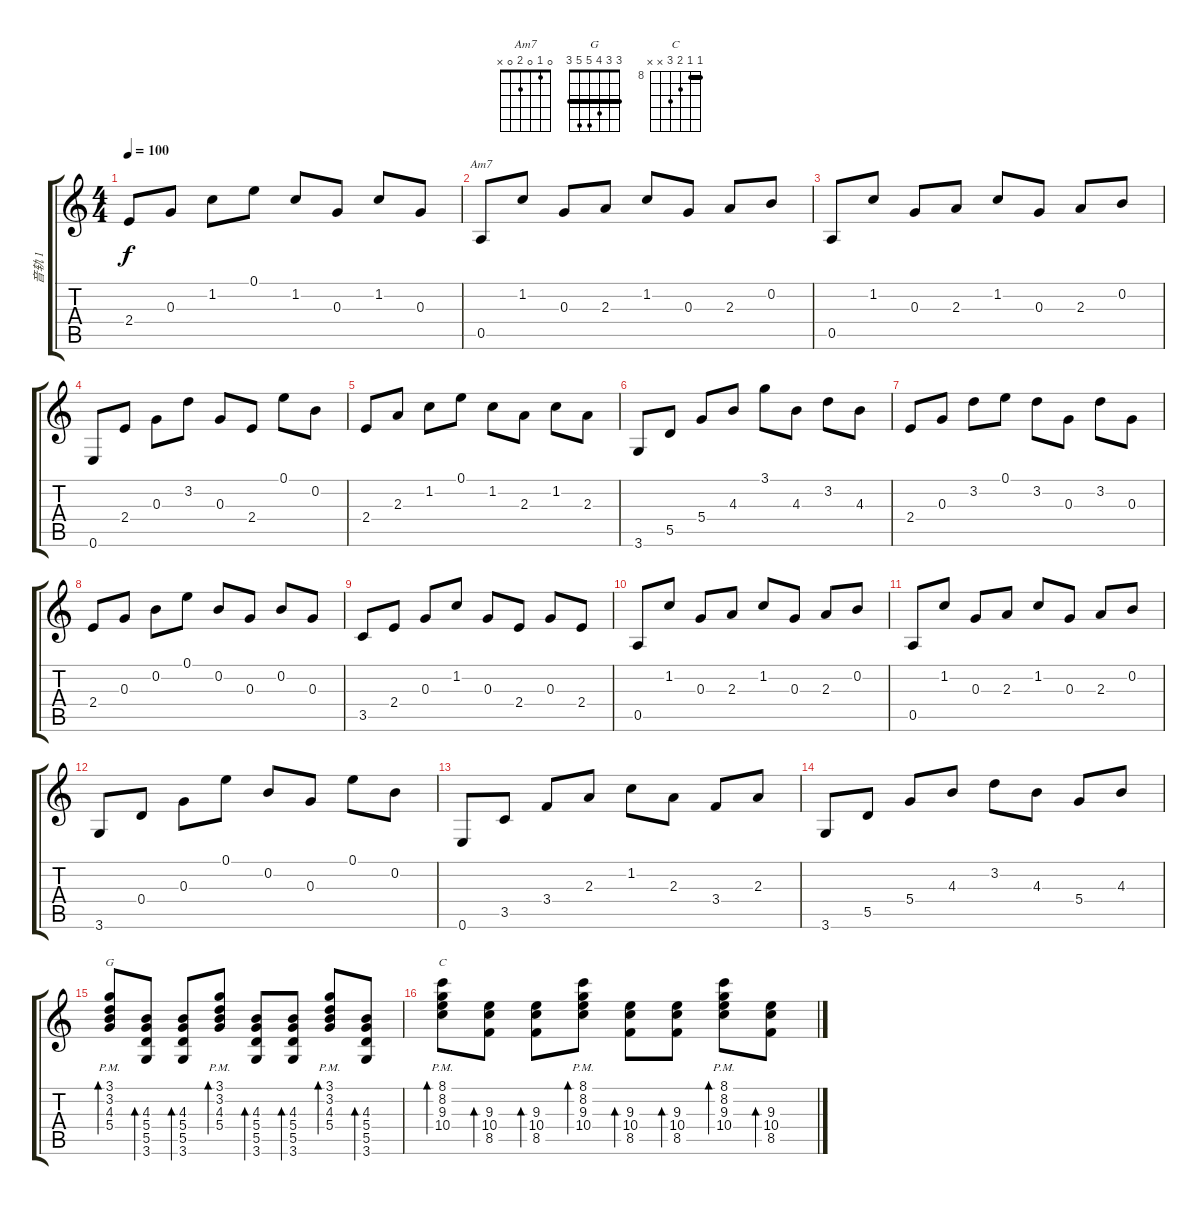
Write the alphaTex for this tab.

\track ("音轨 1" "音轨 1") {instrument acousticguitarsteel}
\staff {score tabs}
\tuning (E4 B3 G3 D3 A2 E2) {hide}
\chord ("Am7" 0 1 0 2 0 x)
\chord ("G" 3 3 4 5 5 3) {barre 3}
\chord ("C" 8 8 9 10 x x) {firstfret 8 barre 8}
\ts (4 4)
\tempo 100
\clef g2
\ks c
2.4.8{dy f} 0.3.8 1.2.8 0.1.8 1.2.8 0.3.8 1.2.8 0.3.8 |
0.5.8{ch "Am7"} 1.2.8 0.3.8 2.3.8 1.2.8 0.3.8 2.3.8 0.2.8 |
0.5.8 1.2.8 0.3.8 2.3.8 1.2.8 0.3.8 2.3.8 0.2.8 |
0.6.8 2.4.8 0.3.8 3.2.8 0.3.8 2.4.8 0.1.8 0.2.8 |
2.4.8 2.3.8 1.2.8 0.1.8 1.2.8 2.3.8 1.2.8 2.3.8 |
3.6.8 5.5.8 5.4.8 4.3.8 3.1.8 4.3.8 3.2.8 4.3.8 |
2.4.8 0.3.8 3.2.8 0.1.8 3.2.8 0.3.8 3.2.8 0.3.8 |
2.4.8 0.3.8 0.2.8 0.1.8 0.2.8 0.3.8 0.2.8 0.3.8 |
3.5.8 2.4.8 0.3.8 1.2.8 0.3.8 2.4.8 0.3.8 2.4.8 |
0.5.8 1.2.8 0.3.8 2.3.8 1.2.8 0.3.8 2.3.8 0.2.8 |
0.5.8 1.2.8 0.3.8 2.3.8 1.2.8 0.3.8 2.3.8 0.2.8 |
3.6.8 0.4.8 0.3.8 0.1.8 0.2.8 0.3.8 0.1.8 0.2.8 |
0.6.8 3.5.8 3.4.8 2.3.8 1.2.8 2.3.8 3.4.8 2.3.8 |
3.6.8 5.5.8 5.4.8 4.3.8 3.2.8 4.3.8 5.4.8 4.3.8 |
(3.1{pm} 3.2{pm} 4.3{pm} 5.4{pm}).8{bd 60 ch "G"} (4.3 5.4 5.5 3.6).8{bd 60} (4.3 5.4 5.5 3.6).8{bd 60} (3.1{pm} 3.2{pm} 4.3{pm} 5.4{pm}).8{bd 60} (4.3 5.4 5.5 3.6).8{bd 60} (4.3 5.4 5.5 3.6).8{bd 60} (3.1 3.2{pm} 4.3{pm} 5.4{pm}).8{bd 60} (4.3 5.4 5.5 3.6).8{bd 60} |
(8.1{pm} 8.2{pm} 9.3{pm} 10.4{pm}).8{bd 60 ch "C"} (9.3 10.4 8.5).8{bd 60} (9.3 10.4 8.5).8{bd 60} (8.1{pm} 8.2{pm} 9.3{pm} 10.4{pm}).8{bd 60} (9.3 10.4 8.5).8{bd 60} (9.3 10.4 8.5).8{bd 60} (8.1{pm} 8.2{pm} 9.3{pm} 10.4{pm}).8{bd 60} (9.3 10.4 8.5).8{bd 60}
